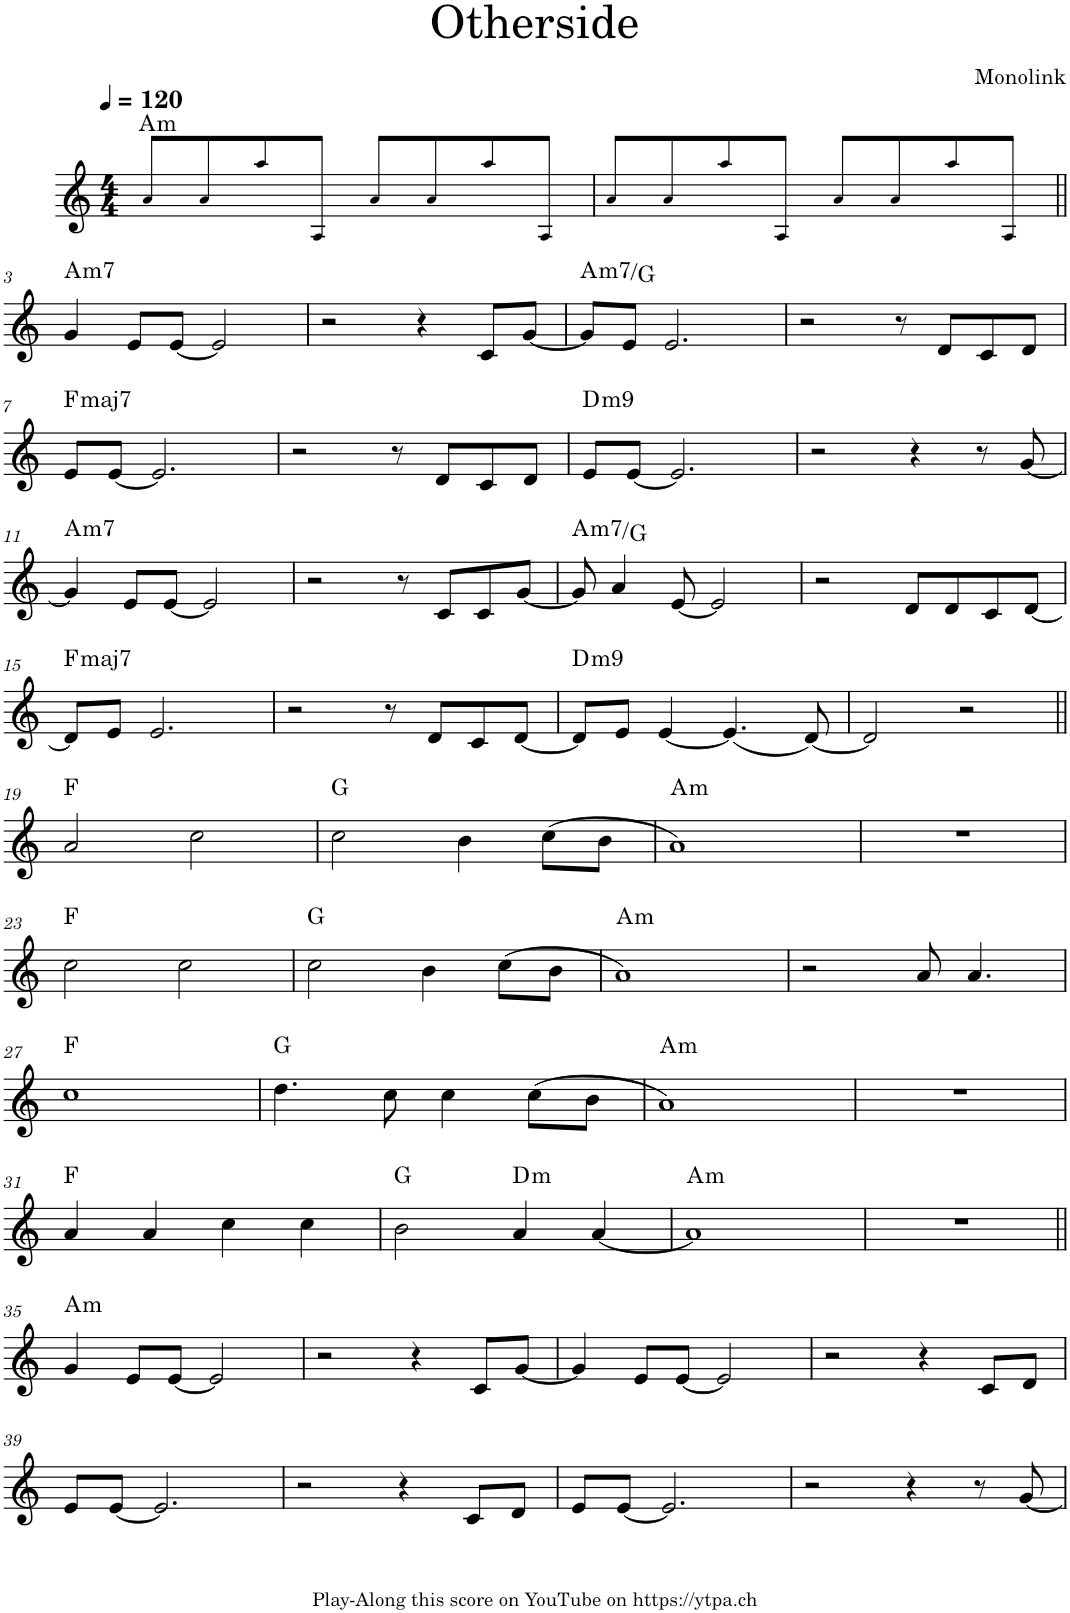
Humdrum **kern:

**kern	**harte
*part1	*part1
*staff1	*
*I"Piano	*
*I'Pno.	*
*clefG2	*
*k[]	*
*M4/4	*
*MM120	*
=1	=1
!	!LO:H:kt=m
8a!/L	A:min
8a!/	.
8aa!/	.
8A!/J	.
8a!/L	.
8a!/	.
8aa!/	.
8A!/J	.
=2	=2
8a!/L	.
8a!/	.
8aa!/	.
8A!/J	.
8a!/L	.
8a!/	.
8aa!/	.
8A!/J	.
!!LO:LB:g=z
=3||	=3||
!	!LO:H:kt=m7
4g/	A:min7
8e/L	.
[8e/J	.
2e/]	.
=4	=4
2r	.
4r	.
8c/L	.
[8g/J	.
=5	=5
!	!LO:H:kt=m7
8g/L]	A:min7/b7
8e/J	.
2.e/	.
=6	=6
2r	.
8r	.
8d/L	.
8c/	.
8d/J	.
!!LO:LB:g=z
=7	=7
!	!LO:H:kt=maj7
8e/L	F:maj7
[8e/J	.
2.e/]	.
=8	=8
2r	.
8r	.
8d/L	.
8c/	.
8d/J	.
=9	=9
!	!LO:H:kt=m9
8e/L	D:min9
[8e/J	.
2.e/]	.
=10	=10
2r	.
4r	.
8r	.
[8g/	.
!!LO:LB:g=z
=11	=11
!	!LO:H:kt=m7
4g/]	A:min7
8e/L	.
[8e/J	.
2e/]	.
=12	=12
2r	.
8r	.
8c/L	.
8c/	.
[8g/J	.
=13	=13
!	!LO:H:kt=m7
8g/]	A:min7/b7
4a/	.
[8e/	.
2e/]	.
=14	=14
2r	.
8d/L	.
8d/	.
8c/	.
[8d/J	.
!!LO:LB:g=z
=15	=15
!	!LO:H:kt=maj7
8d/L]	F:maj7
8e/J	.
2.e/	.
=16	=16
2r	.
8r	.
8d/L	.
8c/	.
[8d/J	.
=17	=17
!	!LO:H:kt=m9
8d/L]	D:min9
8e/J	.
[4e/	.
(4.e/]	.
[8d/)	.
=18	=18
2d/]	.
2r	.
!!LO:LB:g=z
=19||	=19||
2a/	F:maj
2cc\	.
=20	=20
2cc\	G:maj
4b\	.
(8cc\L	.
8b\J	.
=21	=21
!	!LO:H:kt=m
1a)	A:min
=22	=22
1r	.
!!LO:LB:g=z
=23	=23
2cc\	F:maj
2cc\	.
=24	=24
2cc\	G:maj
4b\	.
(8cc\L	.
8b\J	.
=25	=25
!	!LO:H:kt=m
1a)	A:min
=26	=26
2r	.
8a/	.
4.a/	.
!!LO:LB:g=z
=27	=27
1cc	F:maj
=28	=28
4.dd\	G:maj
8cc\	.
4cc\	.
(8cc\L	.
8b\J	.
=29	=29
!	!LO:H:kt=m
1a)	A:min
=30	=30
1r	.
!!LO:LB:g=z
=31	=31
4a/	F:maj
4a/	.
4cc\	.
4cc\	.
=32	=32
2b\	G:maj
!	!LO:H:kt=m
4a/	D:min
[4a/	.
=33	=33
!	!LO:H:kt=m
1a]	A:min
=34	=34
1r	.
!!LO:LB:g=z
=35||	=35||
!	!LO:H:kt=m
4g/	A:min
8e/L	.
[8e/J	.
2e/]	.
=36	=36
2r	.
4r	.
8c/L	.
[8g/J	.
=37	=37
4g/]	.
8e/L	.
[8e/J	.
2e/]	.
=38	=38
2r	.
4r	.
8c/L	.
8d/J	.
!!LO:LB:g=z
=39	=39
8e/L	.
[8e/J	.
2.e/]	.
=40	=40
2r	.
4r	.
8c/L	.
8d/J	.
=41	=41
8e/L	.
[8e/J	.
2.e/]	.
=42	=42
2r	.
4r	.
8r	.
[8g/	.
=	=
*-	*-
